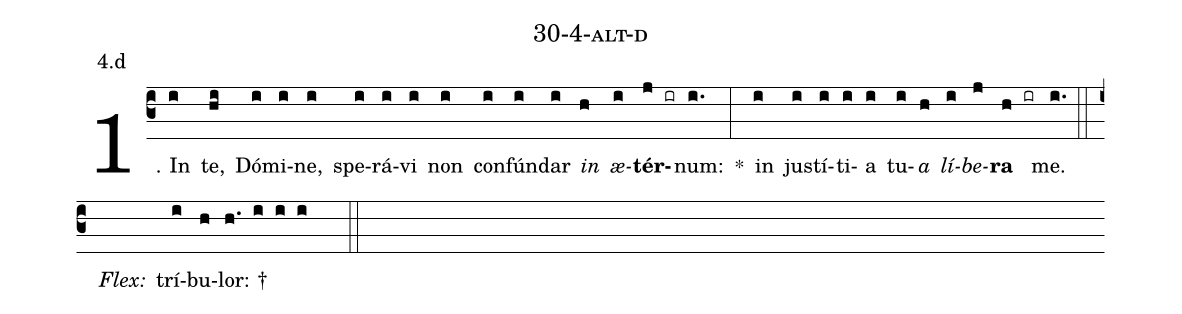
name: 30-4-alt-d;
annotation: 4.d;
%%
(c3)1. In(i) te,(hi) Dó(i)mi(i)ne,(i) spe(i)rá(i)vi(i) non(i) con(i)fún(i)dar(i) <i>in</i>(h) <i>æ</i>(i)<b>tér</b>(j ir)num:(i.) *(:) in(i) jus(i)tí(i)ti(i)a(i) tu(i)<i>a</i>(h) <i>lí</i>(i)<i>be</i>(j)<b>ra</b>(h ir) me.(i.) (::)
<i>Flex:</i>()  trí(i)bu(h)lor: †(h. i i i  ::)
